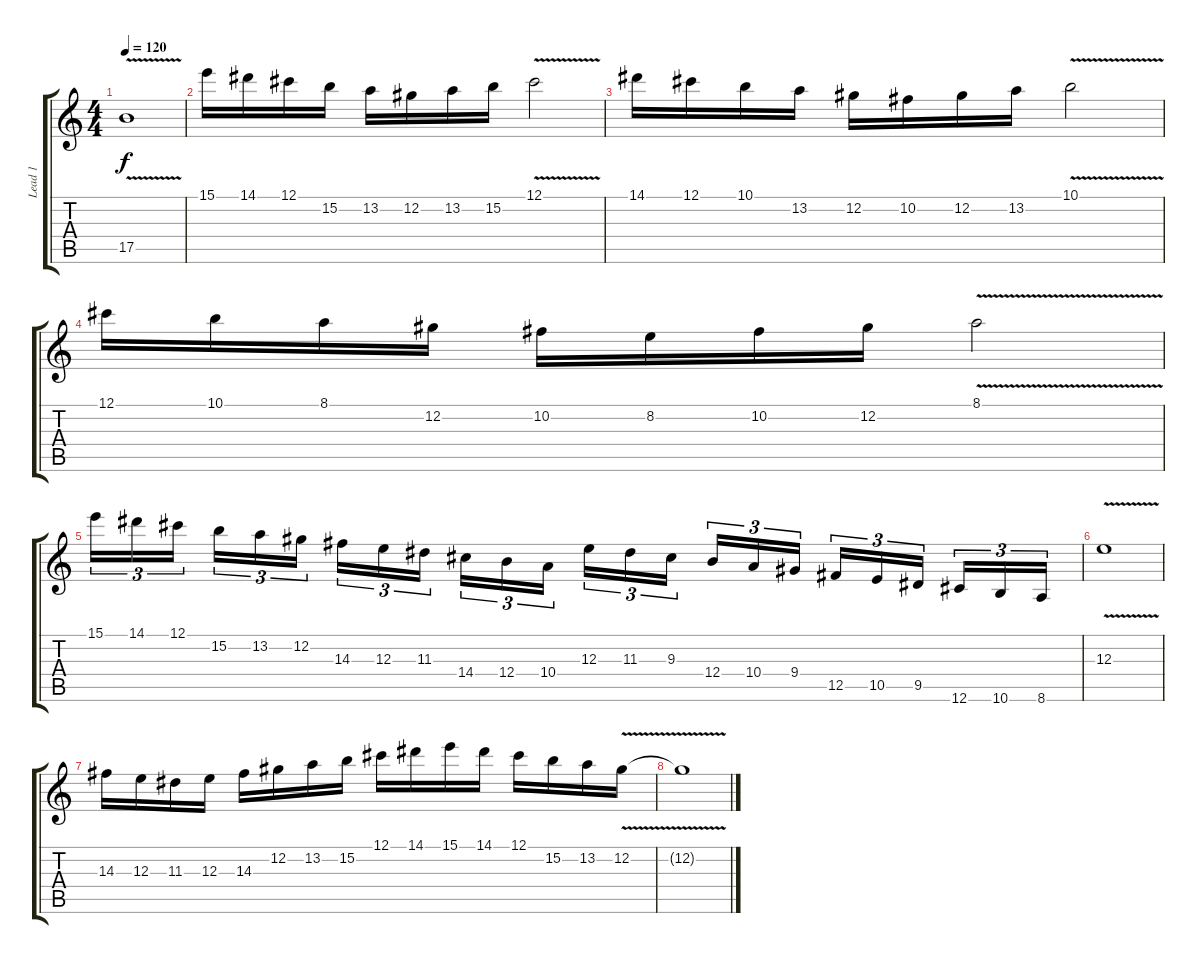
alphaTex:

\track ("Lead 1" "Lead 1") {instrument distortionguitar}
\staff {score tabs}
\tuning (Db4 Ab3 E3 B2 Gb2 Db2) {hide}
\ts (4 4)
\tempo 120
\clef g2
\ks c
17.5{v}.1{dy f} |
15.1.16 14.1.16 12.1.16 15.2.16 13.2.16 12.2.16 13.2.16 15.2.16 12.1{v}.2 |
14.1.16 12.1.16 10.1.16 13.2.16 12.2.16 10.2.16 12.2.16 13.2.16 10.1{v}.2 |
12.1.16 10.1.16 8.1.16 12.2.16 10.2.16 8.2.16 10.2.16 12.2.16 8.1{v}.2 |
15.1.16{tu (3 2)} 14.1.16{tu (3 2)} 12.1.16{tu (3 2)} 15.2.16{tu (3 2)} 13.2.16{tu (3 2)} 12.2.16{tu (3 2)} 14.3.16{tu (3 2)} 12.3.16{tu (3 2)} 11.3.16{tu (3 2)} 14.4.16{tu (3 2)} 12.4.16{tu (3 2)} 10.4.16{tu (3 2)} 12.3.16{tu (3 2)} 11.3.16{tu (3 2)} 9.3.16{tu (3 2)} 12.4.16{tu (3 2)} 10.4.16{tu (3 2)} 9.4.16{tu (3 2)} 12.5.16{tu (3 2)} 10.5.16{tu (3 2)} 9.5.16{tu (3 2)} 12.6.16{tu (3 2)} 10.6.16{tu (3 2)} 8.6.16{tu (3 2)} |
12.3{v}.1 |
14.3.16 12.3.16 11.3.16 12.3.16 14.3.16 12.2.16 13.2.16 15.2.16 12.1.16 14.1.16 15.1.16 14.1.16 12.1.16 15.2.16 13.2.16 12.2{v}.16 |
12.2{t}.1
